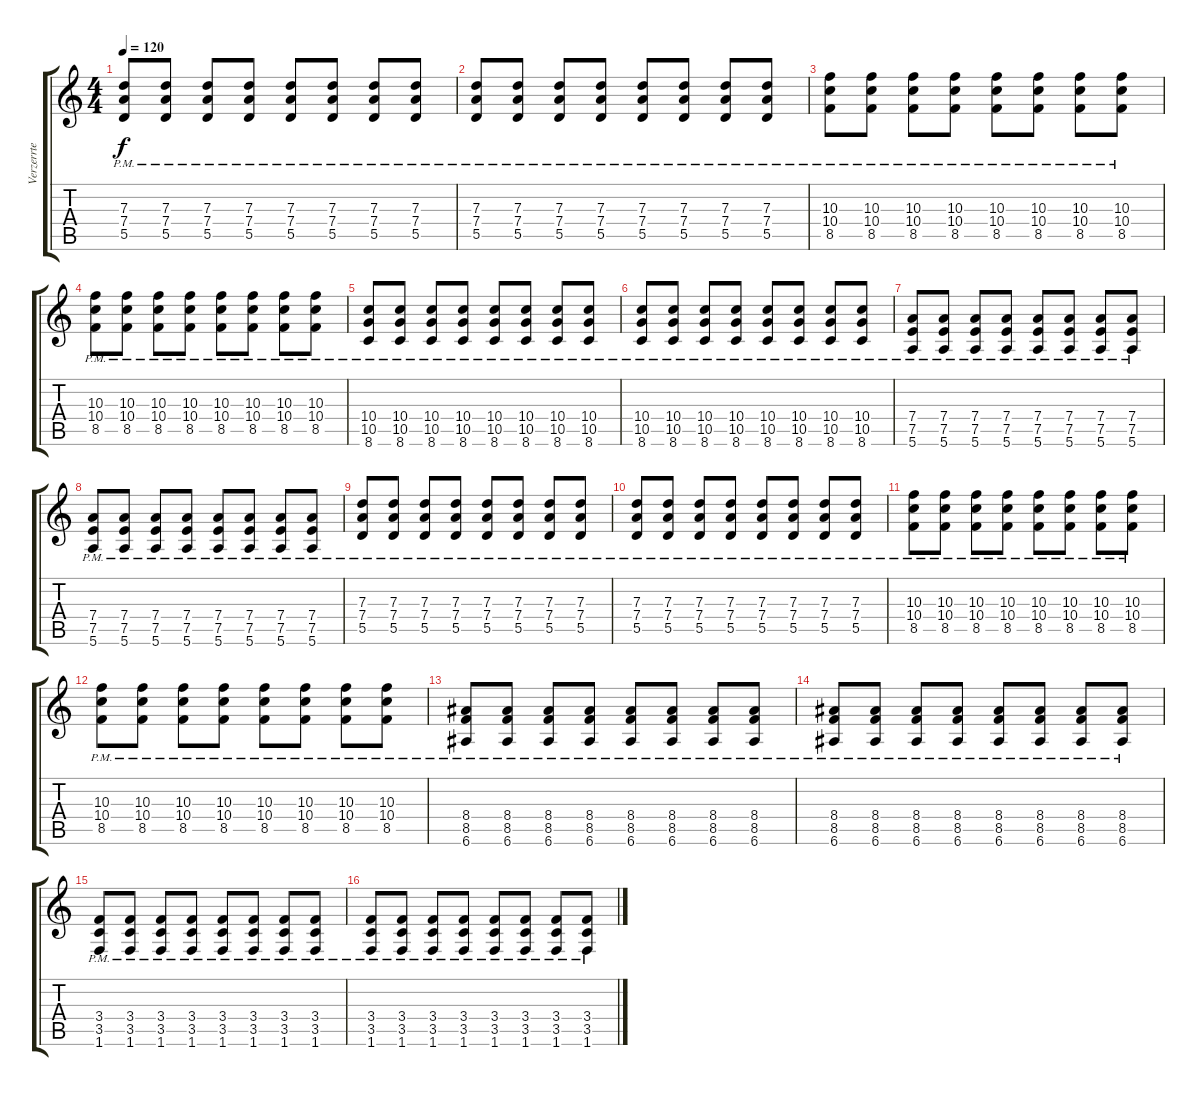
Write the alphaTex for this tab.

\track ("Verzerrte Gitarre" "Verzerrte ") {instrument distortionguitar}
\staff {score tabs}
\tuning (E4 B3 G3 D3 A2 E2) {hide}
\ts (4 4)
\tempo 120
\clef g2
\ks c
(7.3{pm} 7.4{pm} 5.5{pm}).8{dy f} (7.3{pm} 7.4{pm} 5.5{pm}).8 (7.3{pm} 7.4{pm} 5.5{pm}).8 (7.3{pm} 7.4{pm} 5.5{pm}).8 (7.3{pm} 7.4{pm} 5.5{pm}).8 (7.3{pm} 7.4{pm} 5.5{pm}).8 (7.3{pm} 7.4{pm} 5.5{pm}).8 (7.3{pm} 7.4{pm} 5.5{pm}).8 |
(7.3{pm} 7.4{pm} 5.5{pm}).8 (7.3{pm} 7.4{pm} 5.5{pm}).8 (7.3{pm} 7.4{pm} 5.5{pm}).8 (7.3{pm} 7.4{pm} 5.5{pm}).8 (7.3{pm} 7.4{pm} 5.5{pm}).8 (7.3{pm} 7.4{pm} 5.5{pm}).8 (7.3{pm} 7.4{pm} 5.5{pm}).8 (7.3{pm} 7.4{pm} 5.5{pm}).8 |
(10.3{pm} 10.4{pm} 8.5{pm}).8 (10.3{pm} 10.4{pm} 8.5{pm}).8 (10.3{pm} 10.4{pm} 8.5{pm}).8 (10.3{pm} 10.4{pm} 8.5{pm}).8 (10.3{pm} 10.4{pm} 8.5{pm}).8 (10.3{pm} 10.4{pm} 8.5{pm}).8 (10.3{pm} 10.4{pm} 8.5{pm}).8 (10.3{pm} 10.4{pm} 8.5{pm}).8 |
(10.3{pm} 10.4{pm} 8.5{pm}).8 (10.3{pm} 10.4{pm} 8.5{pm}).8 (10.3{pm} 10.4{pm} 8.5{pm}).8 (10.3{pm} 10.4{pm} 8.5{pm}).8 (10.3{pm} 10.4{pm} 8.5{pm}).8 (10.3{pm} 10.4{pm} 8.5{pm}).8 (10.3{pm} 10.4{pm} 8.5{pm}).8 (10.3{pm} 10.4{pm} 8.5{pm}).8 |
(10.4{pm} 10.5{pm} 8.6{pm}).8 (10.4{pm} 10.5{pm} 8.6{pm}).8 (10.4{pm} 10.5{pm} 8.6{pm}).8 (10.4{pm} 10.5{pm} 8.6{pm}).8 (10.4{pm} 10.5{pm} 8.6{pm}).8 (10.4{pm} 10.5{pm} 8.6{pm}).8 (10.4{pm} 10.5{pm} 8.6{pm}).8 (10.4{pm} 10.5{pm} 8.6{pm}).8 |
(10.4{pm} 10.5{pm} 8.6{pm}).8 (10.4{pm} 10.5{pm} 8.6{pm}).8 (10.4{pm} 10.5{pm} 8.6{pm}).8 (10.4{pm} 10.5{pm} 8.6{pm}).8 (10.4{pm} 10.5{pm} 8.6{pm}).8 (10.4{pm} 10.5{pm} 8.6{pm}).8 (10.4{pm} 10.5{pm} 8.6{pm}).8 (10.4{pm} 10.5{pm} 8.6{pm}).8 |
(7.4{pm} 7.5{pm} 5.6{pm}).8 (7.4{pm} 7.5{pm} 5.6{pm}).8 (7.4{pm} 7.5{pm} 5.6{pm}).8 (7.4{pm} 7.5{pm} 5.6{pm}).8 (7.4{pm} 7.5{pm} 5.6{pm}).8 (7.4{pm} 7.5{pm} 5.6{pm}).8 (7.4{pm} 7.5{pm} 5.6{pm}).8 (7.4{pm} 7.5{pm} 5.6{pm}).8 |
(7.4{pm} 7.5{pm} 5.6{pm}).8 (7.4{pm} 7.5{pm} 5.6{pm}).8 (7.4{pm} 7.5{pm} 5.6{pm}).8 (7.4{pm} 7.5{pm} 5.6{pm}).8 (7.4{pm} 7.5{pm} 5.6{pm}).8 (7.4{pm} 7.5{pm} 5.6{pm}).8 (7.4{pm} 7.5{pm} 5.6{pm}).8 (7.4{pm} 7.5{pm} 5.6{pm}).8 |
(7.3{pm} 7.4{pm} 5.5{pm}).8 (7.3{pm} 7.4{pm} 5.5{pm}).8 (7.3{pm} 7.4{pm} 5.5{pm}).8 (7.3{pm} 7.4{pm} 5.5{pm}).8 (7.3{pm} 7.4{pm} 5.5{pm}).8 (7.3{pm} 7.4{pm} 5.5{pm}).8 (7.3{pm} 7.4{pm} 5.5{pm}).8 (7.3{pm} 7.4{pm} 5.5{pm}).8 |
(7.3{pm} 7.4{pm} 5.5{pm}).8 (7.3{pm} 7.4{pm} 5.5{pm}).8 (7.3{pm} 7.4{pm} 5.5{pm}).8 (7.3{pm} 7.4{pm} 5.5{pm}).8 (7.3{pm} 7.4{pm} 5.5{pm}).8 (7.3{pm} 7.4{pm} 5.5{pm}).8 (7.3{pm} 7.4{pm} 5.5{pm}).8 (7.3{pm} 7.4{pm} 5.5{pm}).8 |
(10.3{pm} 10.4{pm} 8.5{pm}).8 (10.3{pm} 10.4{pm} 8.5{pm}).8 (10.3{pm} 10.4{pm} 8.5{pm}).8 (10.3{pm} 10.4{pm} 8.5{pm}).8 (10.3{pm} 10.4{pm} 8.5{pm}).8 (10.3{pm} 10.4{pm} 8.5{pm}).8 (10.3{pm} 10.4{pm} 8.5{pm}).8 (10.3{pm} 10.4{pm} 8.5{pm}).8 |
(10.3{pm} 10.4{pm} 8.5{pm}).8 (10.3{pm} 10.4{pm} 8.5{pm}).8 (10.3{pm} 10.4{pm} 8.5{pm}).8 (10.3{pm} 10.4{pm} 8.5{pm}).8 (10.3{pm} 10.4{pm} 8.5{pm}).8 (10.3{pm} 10.4{pm} 8.5{pm}).8 (10.3{pm} 10.4{pm} 8.5{pm}).8 (10.3{pm} 10.4{pm} 8.5{pm}).8 |
(8.4{pm} 8.5{pm} 6.6{pm}).8 (8.4{pm} 8.5{pm} 6.6{pm}).8 (8.4{pm} 8.5{pm} 6.6{pm}).8 (8.4{pm} 8.5{pm} 6.6{pm}).8 (8.4{pm} 8.5{pm} 6.6{pm}).8 (8.4{pm} 8.5{pm} 6.6{pm}).8 (8.4{pm} 8.5{pm} 6.6{pm}).8 (8.4{pm} 8.5{pm} 6.6{pm}).8 |
(8.4{pm} 8.5{pm} 6.6{pm}).8 (8.4{pm} 8.5{pm} 6.6{pm}).8 (8.4{pm} 8.5{pm} 6.6{pm}).8 (8.4{pm} 8.5{pm} 6.6{pm}).8 (8.4{pm} 8.5{pm} 6.6{pm}).8 (8.4{pm} 8.5{pm} 6.6{pm}).8 (8.4{pm} 8.5{pm} 6.6{pm}).8 (8.4{pm} 8.5{pm} 6.6{pm}).8 |
(3.4{pm} 3.5{pm} 1.6{pm}).8 (3.4{pm} 3.5{pm} 1.6{pm}).8 (3.4{pm} 3.5{pm} 1.6{pm}).8 (3.4{pm} 3.5{pm} 1.6{pm}).8 (3.4{pm} 3.5{pm} 1.6{pm}).8 (3.4{pm} 3.5{pm} 1.6{pm}).8 (3.4{pm} 3.5{pm} 1.6{pm}).8 (3.4{pm} 3.5{pm} 1.6{pm}).8 |
(3.4{pm} 3.5{pm} 1.6{pm}).8 (3.4{pm} 3.5{pm} 1.6{pm}).8 (3.4{pm} 3.5{pm} 1.6{pm}).8 (3.4{pm} 3.5{pm} 1.6{pm}).8 (3.4{pm} 3.5{pm} 1.6{pm}).8 (3.4{pm} 3.5{pm} 1.6{pm}).8 (3.4{pm} 3.5{pm} 1.6{pm}).8 (3.4{pm} 3.5{pm} 1.6{pm}).8
